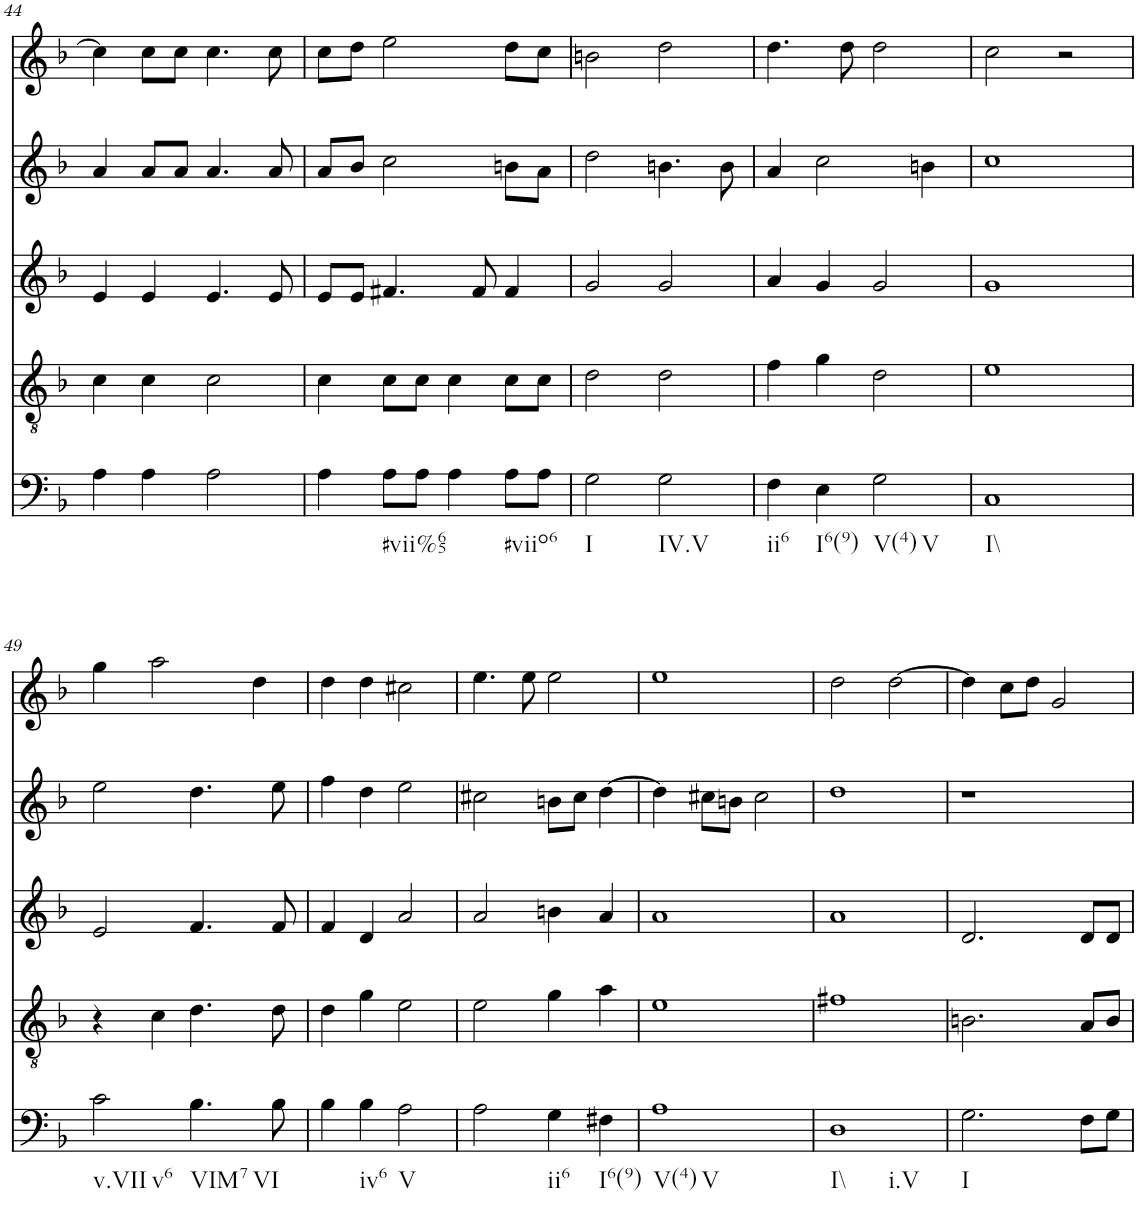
**kern	**kern	**kern	**kern	**kern
*part5	*part4	*part3	*part2	*part1
*staff5	*staff4	*staff3	*staff2	*staff1
*I"vox	*I"vox	*I"vox	*I"vox	*I"vox
!!LO:PB:g=z
*clefF4	*clefGv2	*clefG2	*clefG2	*clefG2
*k[b-]	*k[b-]	*k[b-]	*k[b-]	*k[b-]
*M4/4	*M4/4	*M4/4	*M4/4	*M4/4
=44	=44	=44	=44	=44
4A\	4c\	4e/	4a/	4cc\]
4A\	4c\	4e/	8a/L	8cc\L
.	.	.	8a/J	8cc\J
2A\	2c\	4.e/	4.a/	4.cc\
.	.	8e/	8a/	8cc\
=45	=45	=45	=45	=45
4A\	4c\	8e/L	8a/L	8cc\L
.	.	8e/J	8b-/J	8dd\J
!LO:TX:b:t=#vii%65	!	!	!	!
8A\L	8c\L	4.f#X/	2cc\	2ee\
8A\J	8c\J	.	.	.
4A\	4c\	.	.	.
.	.	8f#/	.	.
!LO:TX:b:t=#viio6	!	!	!	!
8A\L	8c\L	4f#/	8bn\L	8dd\L
8A\J	8c\J	.	8a\J	8cc\J
=46	=46	=46	=46	=46
!LO:TX:b:t=I	!	!	!	!
2G\	2d\	2g/	2dd\	2bn\
!LO:TX:b:t=IV.V	!	!	!	!
2G\	2d\	2g/	4.bn\	2dd\
.	.	.	8b\	.
=47	=47	=47	=47	=47
!LO:TX:b:t=ii6	!	!	!	!
4F\	4f\	4a/	4a/	4.dd\
!LO:TX:b:t=I6(9)	!	!	!	!
4E\	4g\	4g/	2cc\	.
.	.	.	.	8dd\
!LO:TX:b:t=V(4)	!	!	!	!
!LO:TX:b:t=V	!	!	!	!
2G\	2d\	2g/	.	2dd\
.	.	.	4bn\	.
=48	=48	=48	=48	=48
!LO:TX:b:t=I\\	!	!	!	!
1C	1e	1g	1cc	2cc\
.	.	.	.	2r
!!LO:LB:g=z
=49	=49	=49	=49	=49
!LO:TX:b:t=v.VII	!	!	!	!
!LO:TX:b:t=v6	!	!	!	!
2c\	4r	2e/	2ee\	4gg\
.	4c\	.	.	2aa\
!LO:TX:b:t=VIM7	!	!	!	!
!LO:TX:b:t=VI	!	!	!	!
4.B-\	4.d\	4.f/	4.dd\	.
.	.	.	.	4dd\
8B-\	8d\	8f/	8ee\	.
=50	=50	=50	=50	=50
4B-\	4d\	4f/	4ff\	4dd\
!LO:TX:b:t=iv6	!	!	!	!
4B-\	4g\	4d/	4dd\	4dd\
!LO:TX:b:t=V	!	!	!	!
2A\	2e\	2a/	2ee\	2cc#X\
=51	=51	=51	=51	=51
2A\	2e\	2a/	2cc#X\	4.ee\
.	.	.	.	8ee\
!LO:TX:b:t=ii6	!	!	!	!
4G\	4g\	4bn\	8bn\L	2ee\
.	.	.	8cc#\J	.
!LO:TX:b:t=I6(9)	!	!	!	!
4F#X\	4a\	4a/	[4dd\	.
=52	=52	=52	=52	=52
!LO:TX:b:t=V(4)	!	!	!	!
!LO:TX:b:t=V	!	!	!	!
1A	1e	1a	4dd\]	1ee
.	.	.	8cc#X\L	.
.	.	.	8bn\J	.
.	.	.	2cc#\	.
=53	=53	=53	=53	=53
!LO:TX:b:t=I\\	!	!	!	!
!LO:TX:b:t=i.V	!	!	!	!
1D	1f#X	1a	1dd	2dd\
.	.	.	.	[2dd\
=54	=54	=54	=54	=54
!LO:TX:b:t=I	!	!	!	!
2.G\	2.Bn\	2.d/	1r	4dd\]
.	.	.	.	8cc\L
.	.	.	.	8dd\J
.	.	.	.	2g/
8F\L	8A/L	8d/L	.	.
8G\J	8B/J	8d/J	.	.
=	=	=	=	=
*-	*-	*-	*-	*-
